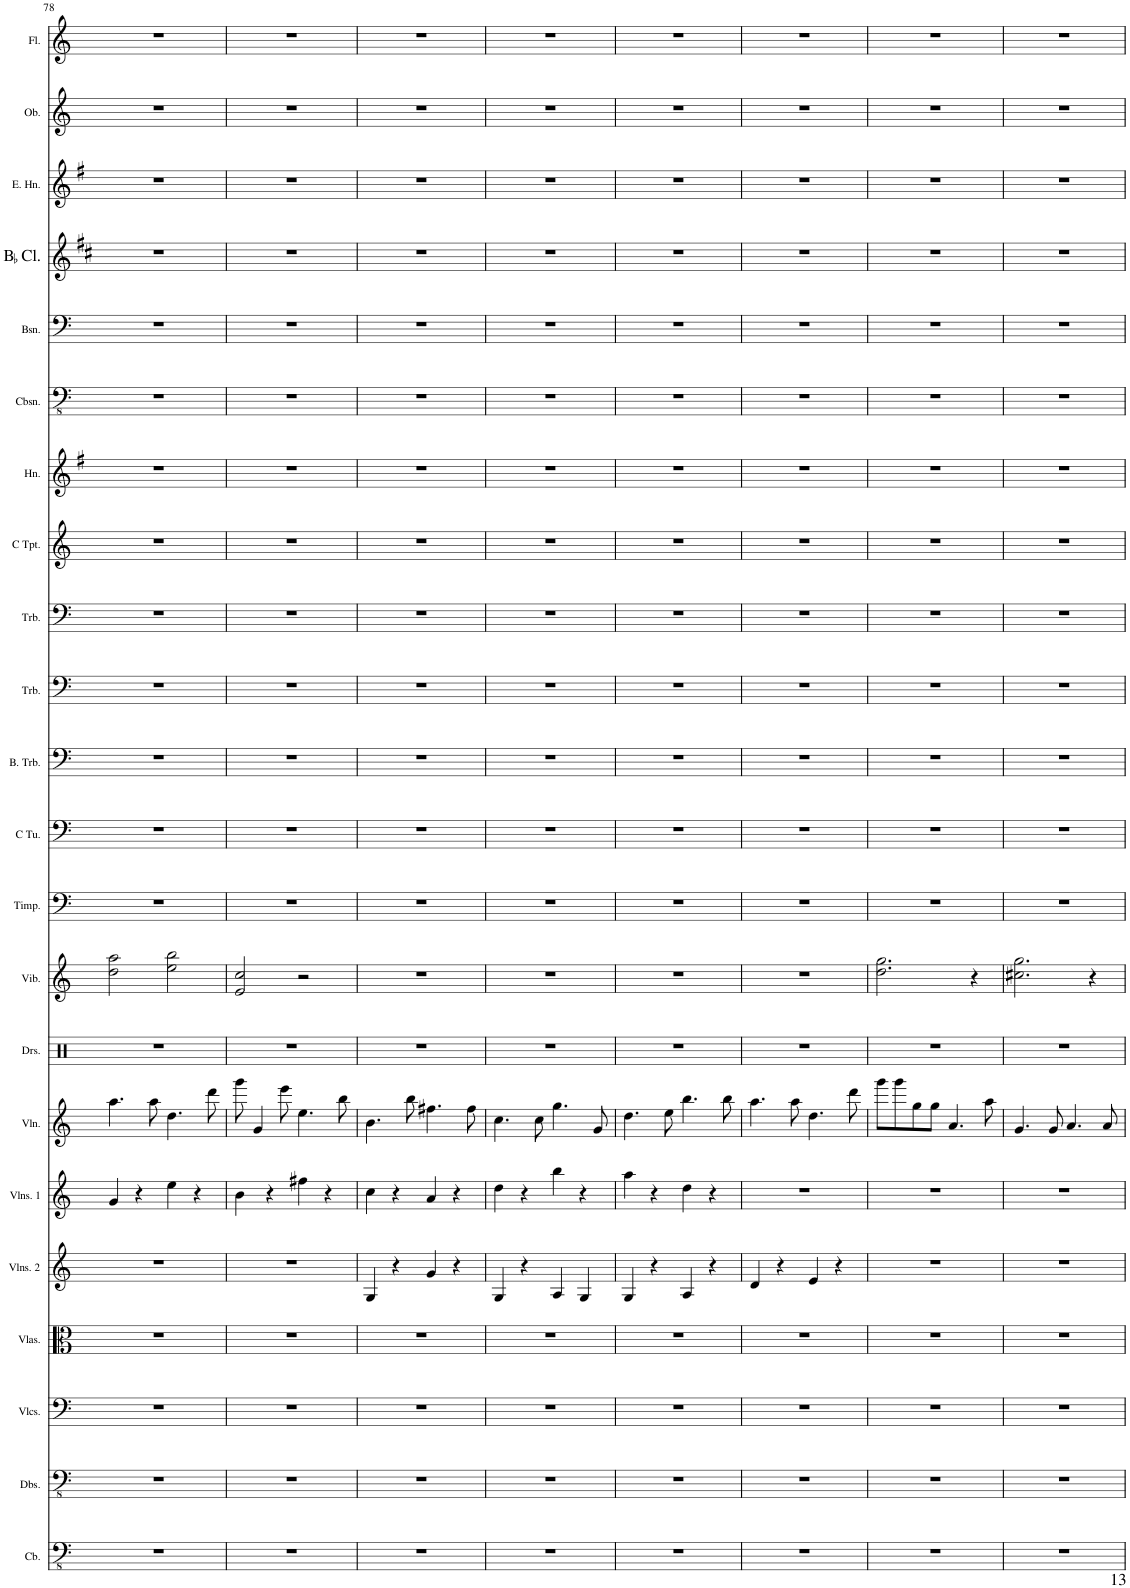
**kern	**kern	**kern	**kern	**kern	**kern	**kern	**kern	**kern	**kern	**kern	**kern	**kern	**kern	**kern	**kern	**kern	**kern	**kern	**kern	**kern	**kern
*part22	*part21	*part20	*part19	*part18	*part17	*part16	*part15	*part14	*part13	*part12	*part11	*part10	*part9	*part8	*part7	*part6	*part5	*part4	*part3	*part2	*part1
*staff22	*staff21	*staff20	*staff19	*staff18	*staff17	*staff16	*staff15	*staff14	*staff13	*staff12	*staff11	*staff10	*staff9	*staff8	*staff7	*staff6	*staff5	*staff4	*staff3	*staff2	*staff1
*I"Double Bass	*I"Double Basses	*I"Violoncellos	*I"Violas	*I"Violins 2	*I"Violins 1	*I"Violin	*I"Drumset	*I"Vibraphone	*I"Timpani	*I"C Tuba	*I"Bass Trombone	*I"Trombone	*I"Trombone	*I"C Trumpet	*I"Horn	*I"Contrabassoon	*I"Bassoon	*I"BaccidentalFlat Clarinet	*I"English Horn	*I"Oboe	*I"Flute
*	*I'Dbs.	*I'Vlcs.	*I'Vlas.	*I'Vlns. 2	*I'Vlns. 1	*I'Vln.	*I'Drs.	*I'Vib.	*I'Timp.	*I'C Tu.	*I'B. Trb.	*I'Trb.	*I'Trb.	*I'C Tpt.	*I'Hn.	*I'Cbsn.	*I'Bsn.	*I'BaccidentalFlat Cl.	*I'E. Hn.	*I'Ob.	*I'Fl.
!!LO:PB:g=z
*clefFv4	*clefFv4	*clefF4	*clefC3	*clefG2	*clefG2	*clefG2	*clefX	*clefG2	*clefF4	*clefF4	*clefF4	*clefF4	*clefF4	*clefG2	*clefG2	*clefFv4	*clefF4	*clefG2	*clefG2	*clefG2	*clefG2
*Trd7c12	*	*	*	*	*	*	*	*	*	*	*	*	*	*	*Trd4c7	*Trd7c12	*	*Trd1c2	*Trd4c7	*	*
*k[]	*k[]	*k[]	*k[]	*k[]	*k[]	*k[]	*k[]	*k[]	*k[]	*k[]	*k[]	*k[]	*k[]	*k[]	*k[f#]	*k[]	*k[]	*k[f#c#]	*k[f#]	*k[]	*k[]
*M4/4	*M4/4	*M4/4	*M4/4	*M4/4	*M4/4	*M5/4	*M4/4	*M4/4	*M4/4	*M4/4	*M4/4	*M4/4	*M4/4	*M4/4	*M4/4	*M4/4	*M4/4	*M4/4	*M4/4	*M4/4	*M4/4
*met(c)	*met(c)	*met(c)	*met(c)	*met(c)	*met(c)	*	*met(c)	*met(c)	*met(c)	*met(c)	*met(c)	*met(c)	*met(c)	*met(c)	*met(c)	*met(c)	*met(c)	*met(c)	*met(c)	*met(c)	*met(c)
=78	=78	=78	=78	=78	=78	=78	=78	=78	=78	=78	=78	=78	=78	=78	=78	=78	=78	=78	=78	=78	=78
1r	1r	1r	1r	1r	4g/	4.aa\	1r	2dd\ 2aa\	1r	1r	1r	1r	1r	1r	1r	1r	1r	1r	1r	1r	1r
.	.	.	.	.	4r	.	.	.	.	.	.	.	.	.	.	.	.	.	.	.	.
.	.	.	.	.	.	8aa\	.	.	.	.	.	.	.	.	.	.	.	.	.	.	.
.	.	.	.	.	4ee\	4.dd\	.	2ee\ 2bb\	.	.	.	.	.	.	.	.	.	.	.	.	.
.	.	.	.	.	4r	.	.	.	.	.	.	.	.	.	.	.	.	.	.	.	.
.	.	.	.	.	.	8ddd\	.	.	.	.	.	.	.	.	.	.	.	.	.	.	.
=79	=79	=79	=79	=79	=79	=79	=79	=79	=79	=79	=79	=79	=79	=79	=79	=79	=79	=79	=79	=79	=79
1r	1r	1r	1r	1r	4b\	8ggg\	1r	2e/ 2cc/	1r	1r	1r	1r	1r	1r	1r	1r	1r	1r	1r	1r	1r
.	.	.	.	.	.	4g/	.	.	.	.	.	.	.	.	.	.	.	.	.	.	.
.	.	.	.	.	4r	.	.	.	.	.	.	.	.	.	.	.	.	.	.	.	.
.	.	.	.	.	.	8eee\	.	.	.	.	.	.	.	.	.	.	.	.	.	.	.
.	.	.	.	.	4ff#X\	4.ee\	.	2r	.	.	.	.	.	.	.	.	.	.	.	.	.
.	.	.	.	.	4r	.	.	.	.	.	.	.	.	.	.	.	.	.	.	.	.
.	.	.	.	.	.	8bb\	.	.	.	.	.	.	.	.	.	.	.	.	.	.	.
=80	=80	=80	=80	=80	=80	=80	=80	=80	=80	=80	=80	=80	=80	=80	=80	=80	=80	=80	=80	=80	=80
1r	1r	1r	1r	4G/	4cc\	4.b\	1r	1r	1r	1r	1r	1r	1r	1r	1r	1r	1r	1r	1r	1r	1r
.	.	.	.	4r	4r	.	.	.	.	.	.	.	.	.	.	.	.	.	.	.	.
.	.	.	.	.	.	8bb\	.	.	.	.	.	.	.	.	.	.	.	.	.	.	.
.	.	.	.	4g/	4a/	4.ff#X\	.	.	.	.	.	.	.	.	.	.	.	.	.	.	.
.	.	.	.	4r	4r	.	.	.	.	.	.	.	.	.	.	.	.	.	.	.	.
.	.	.	.	.	.	8ff#\	.	.	.	.	.	.	.	.	.	.	.	.	.	.	.
=81	=81	=81	=81	=81	=81	=81	=81	=81	=81	=81	=81	=81	=81	=81	=81	=81	=81	=81	=81	=81	=81
1r	1r	1r	1r	4G/	4dd\	4.cc\	1r	1r	1r	1r	1r	1r	1r	1r	1r	1r	1r	1r	1r	1r	1r
.	.	.	.	4r	4r	.	.	.	.	.	.	.	.	.	.	.	.	.	.	.	.
.	.	.	.	.	.	8cc\	.	.	.	.	.	.	.	.	.	.	.	.	.	.	.
.	.	.	.	4A/	4bb\	4.gg\	.	.	.	.	.	.	.	.	.	.	.	.	.	.	.
.	.	.	.	4G/	4r	.	.	.	.	.	.	.	.	.	.	.	.	.	.	.	.
.	.	.	.	.	.	8g/	.	.	.	.	.	.	.	.	.	.	.	.	.	.	.
=82	=82	=82	=82	=82	=82	=82	=82	=82	=82	=82	=82	=82	=82	=82	=82	=82	=82	=82	=82	=82	=82
1r	1r	1r	1r	4G/	4aa\	4.dd\	1r	1r	1r	1r	1r	1r	1r	1r	1r	1r	1r	1r	1r	1r	1r
.	.	.	.	4r	4r	.	.	.	.	.	.	.	.	.	.	.	.	.	.	.	.
.	.	.	.	.	.	8ee\	.	.	.	.	.	.	.	.	.	.	.	.	.	.	.
.	.	.	.	4A/	4dd\	4.bb\	.	.	.	.	.	.	.	.	.	.	.	.	.	.	.
.	.	.	.	4r	4r	.	.	.	.	.	.	.	.	.	.	.	.	.	.	.	.
.	.	.	.	.	.	8bb\	.	.	.	.	.	.	.	.	.	.	.	.	.	.	.
=83	=83	=83	=83	=83	=83	=83	=83	=83	=83	=83	=83	=83	=83	=83	=83	=83	=83	=83	=83	=83	=83
1r	1r	1r	1r	4d/	1r	4.aa\	1r	1r	1r	1r	1r	1r	1r	1r	1r	1r	1r	1r	1r	1r	1r
.	.	.	.	4r	.	.	.	.	.	.	.	.	.	.	.	.	.	.	.	.	.
.	.	.	.	.	.	8aa\	.	.	.	.	.	.	.	.	.	.	.	.	.	.	.
.	.	.	.	4e/	.	4.dd\	.	.	.	.	.	.	.	.	.	.	.	.	.	.	.
.	.	.	.	4r	.	.	.	.	.	.	.	.	.	.	.	.	.	.	.	.	.
.	.	.	.	.	.	8ddd\	.	.	.	.	.	.	.	.	.	.	.	.	.	.	.
=84	=84	=84	=84	=84	=84	=84	=84	=84	=84	=84	=84	=84	=84	=84	=84	=84	=84	=84	=84	=84	=84
1r	1r	1r	1r	1r	1r	8ggg\L	1r	2.dd\ 2.gg\	1r	1r	1r	1r	1r	1r	1r	1r	1r	1r	1r	1r	1r
.	.	.	.	.	.	8ggg\	.	.	.	.	.	.	.	.	.	.	.	.	.	.	.
.	.	.	.	.	.	8gg\	.	.	.	.	.	.	.	.	.	.	.	.	.	.	.
.	.	.	.	.	.	8gg\J	.	.	.	.	.	.	.	.	.	.	.	.	.	.	.
.	.	.	.	.	.	4.a/	.	.	.	.	.	.	.	.	.	.	.	.	.	.	.
.	.	.	.	.	.	.	.	4r	.	.	.	.	.	.	.	.	.	.	.	.	.
.	.	.	.	.	.	8aa\	.	.	.	.	.	.	.	.	.	.	.	.	.	.	.
=85	=85	=85	=85	=85	=85	=85	=85	=85	=85	=85	=85	=85	=85	=85	=85	=85	=85	=85	=85	=85	=85
1r	1r	1r	1r	1r	1r	4.g/	1r	2.cc#X\ 2.gg\	1r	1r	1r	1r	1r	1r	1r	1r	1r	1r	1r	1r	1r
.	.	.	.	.	.	8g/	.	.	.	.	.	.	.	.	.	.	.	.	.	.	.
.	.	.	.	.	.	4.a/	.	.	.	.	.	.	.	.	.	.	.	.	.	.	.
.	.	.	.	.	.	.	.	4r	.	.	.	.	.	.	.	.	.	.	.	.	.
.	.	.	.	.	.	8a/	.	.	.	.	.	.	.	.	.	.	.	.	.	.	.
=	=	=	=	=	=	=	=	=	=	=	=	=	=	=	=	=	=	=	=	=	=
*-	*-	*-	*-	*-	*-	*-	*-	*-	*-	*-	*-	*-	*-	*-	*-	*-	*-	*-	*-	*-	*-
